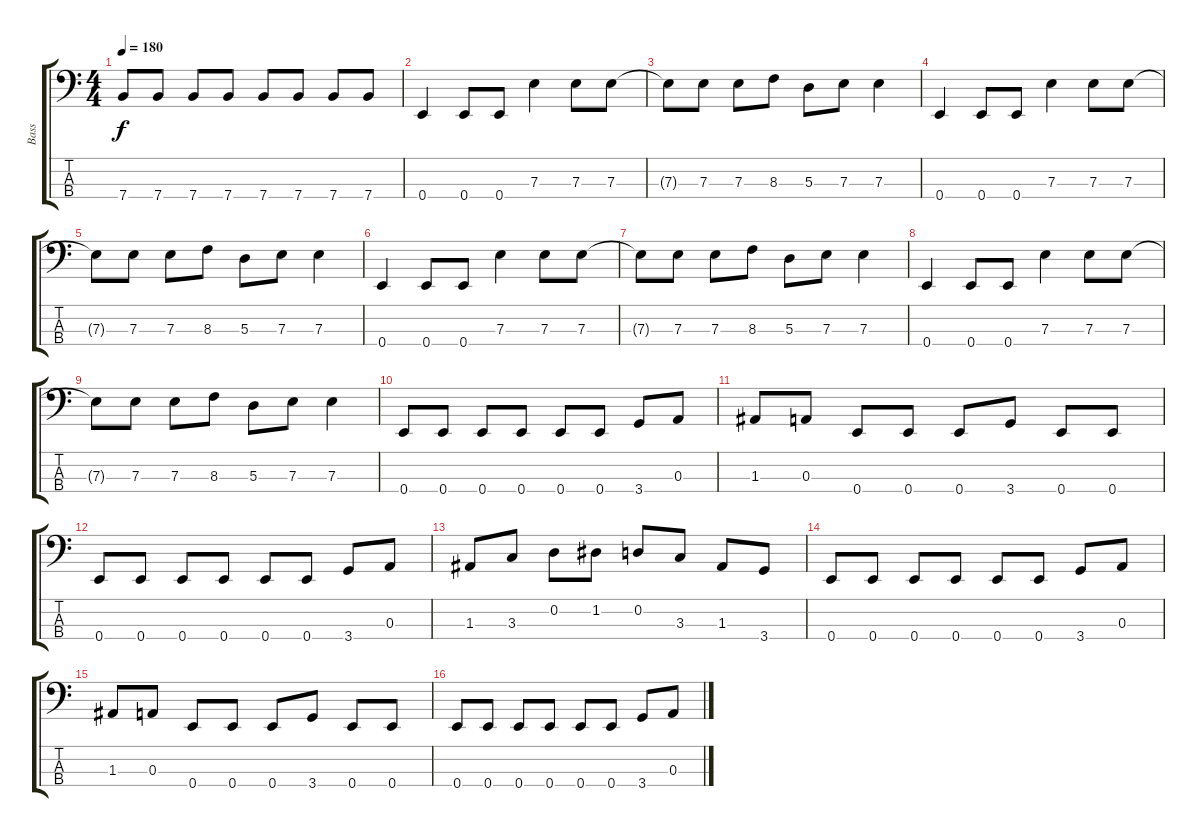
\track ("Bass" "Bass") {instrument electricbassfinger}
\staff {score tabs}
\tuning (G2 D2 A1 E1) {hide}
\ts (4 4)
\tempo 180
\clef f4
\ks c
7.4.8{dy f} 7.4.8 7.4.8 7.4.8 7.4.8 7.4.8 7.4.8 7.4.8 |
0.4.4 0.4.8 0.4.8 7.3.4 7.3.8 7.3.8 |
7.3{t}.8 7.3.8 7.3.8 8.3.8 5.3.8 7.3.8 7.3.4 |
0.4.4 0.4.8 0.4.8 7.3.4 7.3.8 7.3.8 |
7.3{t}.8 7.3.8 7.3.8 8.3.8 5.3.8 7.3.8 7.3.4 |
0.4.4 0.4.8 0.4.8 7.3.4 7.3.8 7.3.8 |
7.3{t}.8 7.3.8 7.3.8 8.3.8 5.3.8 7.3.8 7.3.4 |
0.4.4 0.4.8 0.4.8 7.3.4 7.3.8 7.3.8 |
7.3{t}.8 7.3.8 7.3.8 8.3.8 5.3.8 7.3.8 7.3.4 |
0.4.8 0.4.8 0.4.8 0.4.8 0.4.8 0.4.8 3.4.8 0.3.8 |
1.3.8 0.3.8 0.4.8 0.4.8 0.4.8 3.4.8 0.4.8 0.4.8 |
0.4.8 0.4.8 0.4.8 0.4.8 0.4.8 0.4.8 3.4.8 0.3.8 |
1.3.8 3.3.8 0.2.8 1.2.8 0.2.8 3.3.8 1.3.8 3.4.8 |
0.4.8 0.4.8 0.4.8 0.4.8 0.4.8 0.4.8 3.4.8 0.3.8 |
1.3.8 0.3.8 0.4.8 0.4.8 0.4.8 3.4.8 0.4.8 0.4.8 |
0.4.8 0.4.8 0.4.8 0.4.8 0.4.8 0.4.8 3.4.8 0.3.8
